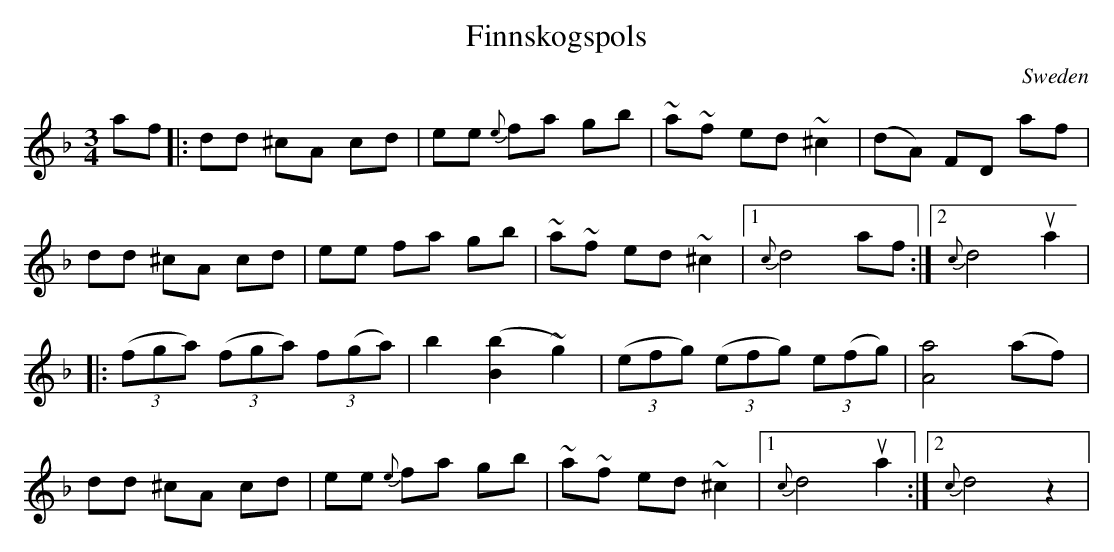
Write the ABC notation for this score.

X:1
T:Finnskogspols
L:1/8
M:3/4
O:Sweden
K:Dm
af|: dd ^cA cd | ee {e}fa gb| ~a~f ed ~^c2 | (dA) FD af|
 dd ^cA cd | ee fa gb| ~a~f ed ~^c2 |[1 {c}d4 af :|[2 {c}d4 ua2 |
|: ((3fga) ((3fga) (3f(ga) | b2 ([B2b2] ~g2)| ((3efg) ((3efg) (3e(fg) | [A4a4] (af)|
dd ^cA cd | ee {e}fa gb| ~a~f ed ~^c2 |[1 {c}d4 ua2 :|[2 {c}d4 z2 |
